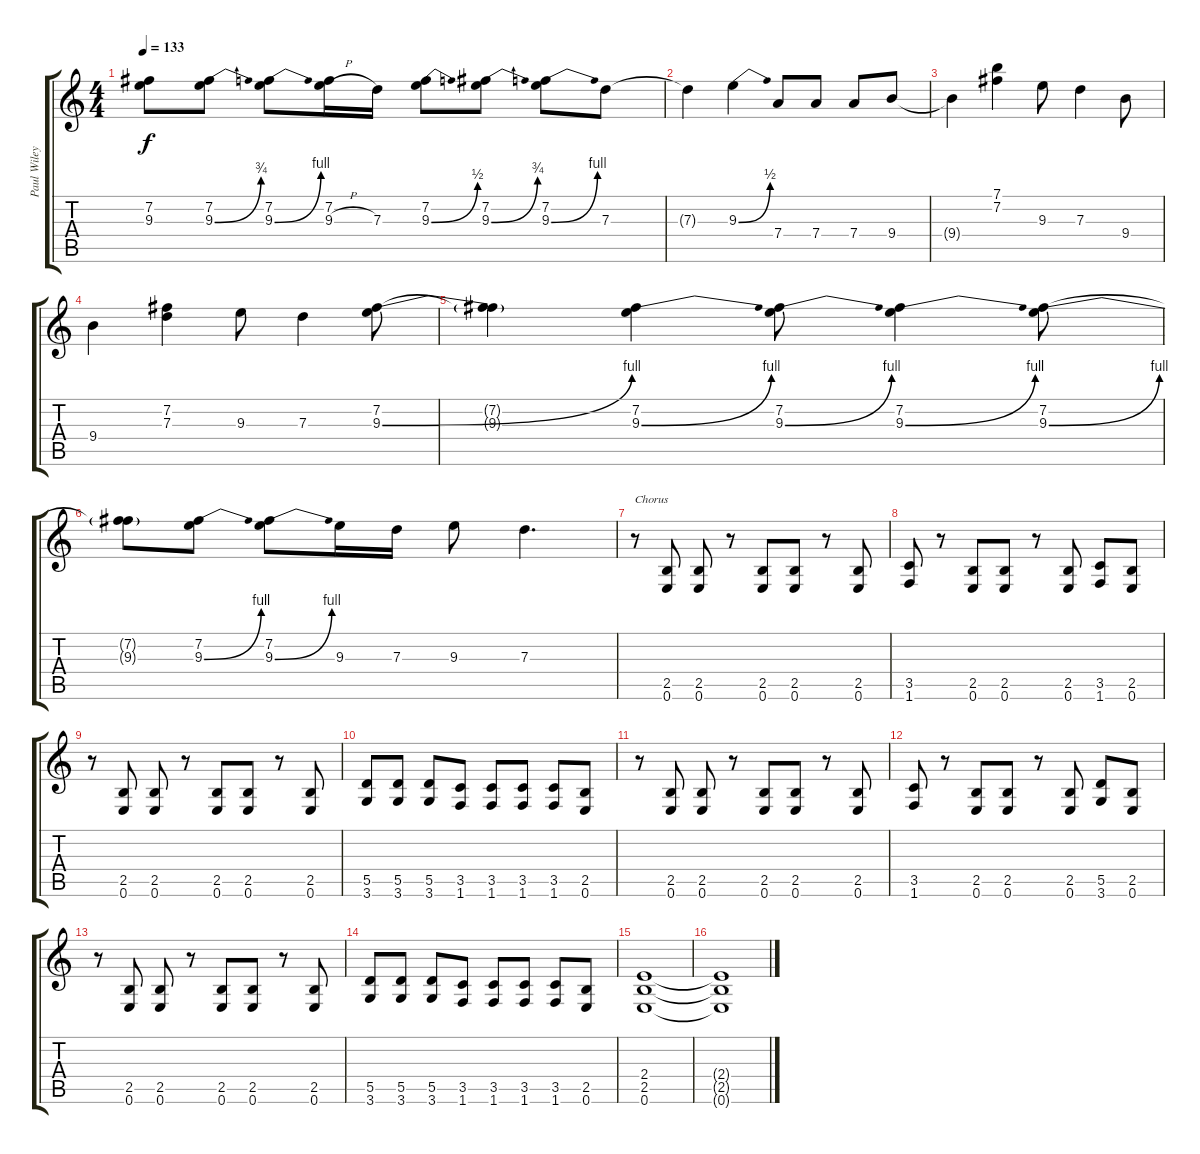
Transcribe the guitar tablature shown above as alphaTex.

\track ("Paul Wiley" "Paul Wiley") {instrument overdrivenguitar}
\staff {score tabs}
\tuning (E4 B3 G3 D3 A2 E2) {hide}
\ts (4 4)
\tempo 133
\clef g2
\ks c
(7.2{t} 9.3{t}).8{dy f} (7.2 9.3{be (bend 0 0 60 3)}).8 (7.2 9.3{be (bend 0 0 60 4)}).8 (7.2 9.3{h}).16 7.3.16 (7.2 9.3{be (bend 0 0 60 2)}).8 (7.2 9.3{be (bend 0 0 60 3)}).8 (7.2 9.3{be (bend 0 0 60 4)}).8 7.3.8 |
7.3{t}.4 9.3{be (bend 0 0 60 2)}.4 7.4.8 7.4.8 7.4.8 9.4.8 |
9.4{t}.4 (7.1 7.2).4 9.3.8 7.3.4 9.4.8 |
9.4.4 (7.2 7.3).4 9.3.8 7.3.4 (7.2 9.3{be (bend 0 0 60 4)}).8 |
(7.2{t} 9.3{t}).4 (7.2 9.3{be (bend 0 0 60 4)}).4 (7.2 9.3{be (bend 0 0 60 4)}).8 (7.2 9.3{be (bend 0 0 60 4)}).4 (7.2 9.3{be (bend 0 0 60 4)}).8 |
(7.2{t} 9.3{t}).8 (7.2 9.3{be (bend 0 0 60 4)}).8 (7.2 9.3{be (bend 0 0 60 4)}).8 9.3.16 7.3.16 9.3.8 7.3.4{d} |
r.8{txt "Chorus"} (2.5 0.6).8 (2.5 0.6).8 r.8 (2.5 0.6).8 (2.5 0.6).8 r.8 (2.5 0.6).8 |
(3.5 1.6).8 r.8 (2.5 0.6).8 (2.5 0.6).8 r.8 (2.5 0.6).8 (3.5 1.6).8 (2.5 0.6).8 |
r.8 (2.5 0.6).8 (2.5 0.6).8 r.8 (2.5 0.6).8 (2.5 0.6).8 r.8 (2.5 0.6).8 |
(5.5 3.6).8 (5.5 3.6).8 (5.5 3.6).8 (3.5 1.6).8 (3.5 1.6).8 (3.5 1.6).8 (3.5 1.6).8 (2.5 0.6).8 |
r.8 (2.5 0.6).8 (2.5 0.6).8 r.8 (2.5 0.6).8 (2.5 0.6).8 r.8 (2.5 0.6).8 |
(3.5 1.6).8 r.8 (2.5 0.6).8 (2.5 0.6).8 r.8 (2.5 0.6).8 (5.5 3.6).8 (2.5 0.6).8 |
r.8 (2.5 0.6).8 (2.5 0.6).8 r.8 (2.5 0.6).8 (2.5 0.6).8 r.8 (2.5 0.6).8 |
(5.5 3.6).8 (5.5 3.6).8 (5.5 3.6).8 (3.5 1.6).8 (3.5 1.6).8 (3.5 1.6).8 (3.5 1.6).8 (2.5 0.6).8 |
(2.4 2.5 0.6).1 |
(2.4{t} 2.5{t} 0.6{t}).1
